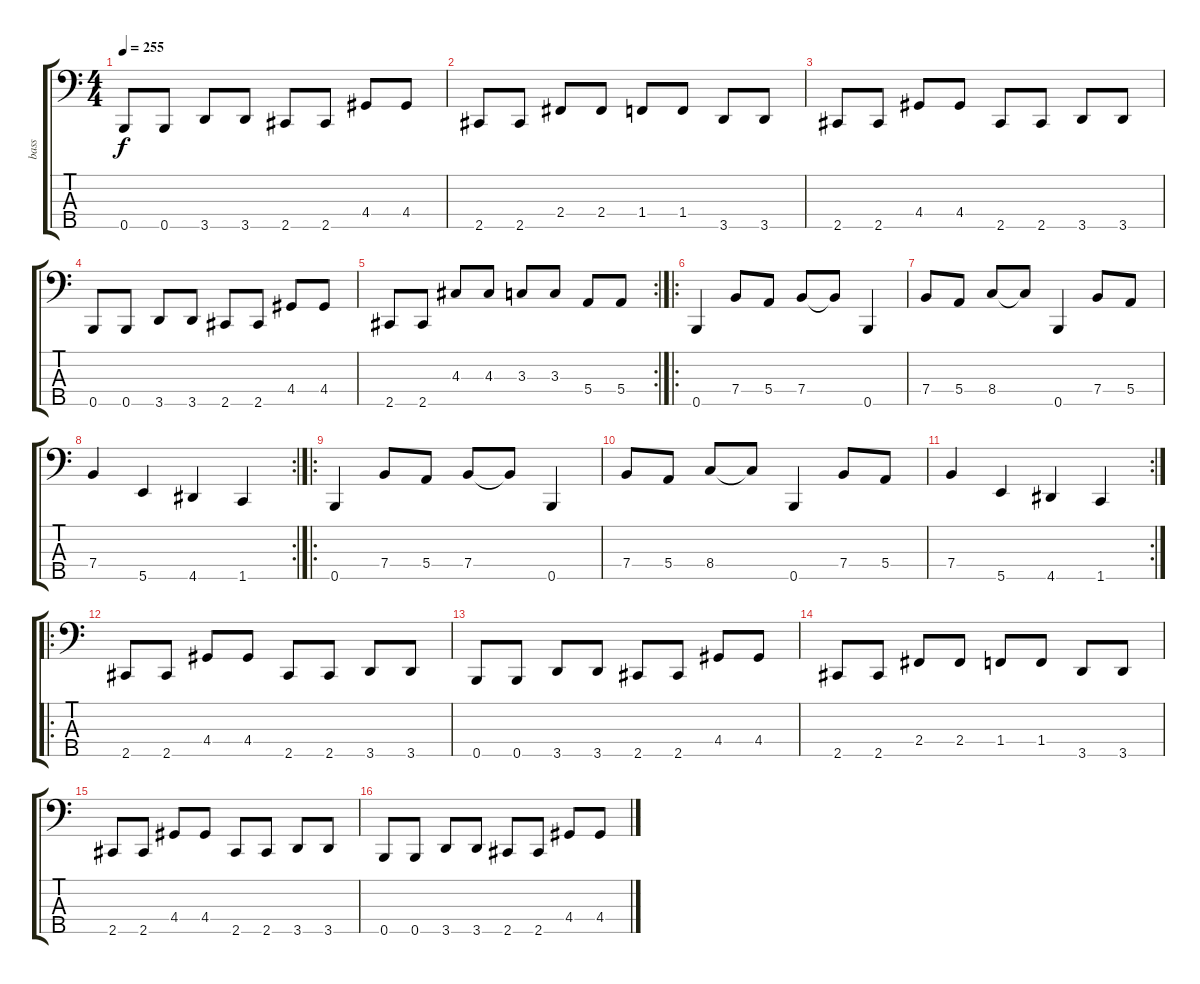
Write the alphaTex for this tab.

\track ("bass" "bass") {instrument electricbasspick}
\staff {score tabs}
\tuning (G2 D2 A1 E1 B0) {hide}
\ts (4 4)
\tempo 255
\clef f4
\ks c
0.5.8{dy f} 0.5.8 3.5.8 3.5.8 2.5.8 2.5.8 4.4.8 4.4.8 |
2.5.8 2.5.8 2.4.8 2.4.8 1.4.8 1.4.8 3.5.8 3.5.8 |
2.5.8 2.5.8 4.4.8 4.4.8 2.5.8 2.5.8 3.5.8 3.5.8 |
0.5.8 0.5.8 3.5.8 3.5.8 2.5.8 2.5.8 4.4.8 4.4.8 |
\rc 2
2.5.8 2.5.8 4.3.8 4.3.8 3.3.8 3.3.8 5.4.8 5.4.8 |
\ro
0.5.4 7.4.8 5.4.8 7.4.8 7.4{t}.8 0.5.4 |
7.4.8 5.4.8 8.4.8 8.4{t}.8 0.5.4 7.4.8 5.4.8 |
\rc 2
7.4.4 5.5.4 4.5.4 1.5.4 |
\ro
0.5.4 7.4.8 5.4.8 7.4.8 7.4{t}.8 0.5.4 |
7.4.8 5.4.8 8.4.8 8.4{t}.8 0.5.4 7.4.8 5.4.8 |
\rc 2
7.4.4 5.5.4 4.5.4 1.5.4 |
\ro
2.5.8 2.5.8 4.4.8 4.4.8 2.5.8 2.5.8 3.5.8 3.5.8 |
0.5.8 0.5.8 3.5.8 3.5.8 2.5.8 2.5.8 4.4.8 4.4.8 |
2.5.8 2.5.8 2.4.8 2.4.8 1.4.8 1.4.8 3.5.8 3.5.8 |
2.5.8 2.5.8 4.4.8 4.4.8 2.5.8 2.5.8 3.5.8 3.5.8 |
0.5.8 0.5.8 3.5.8 3.5.8 2.5.8 2.5.8 4.4.8 4.4.8
